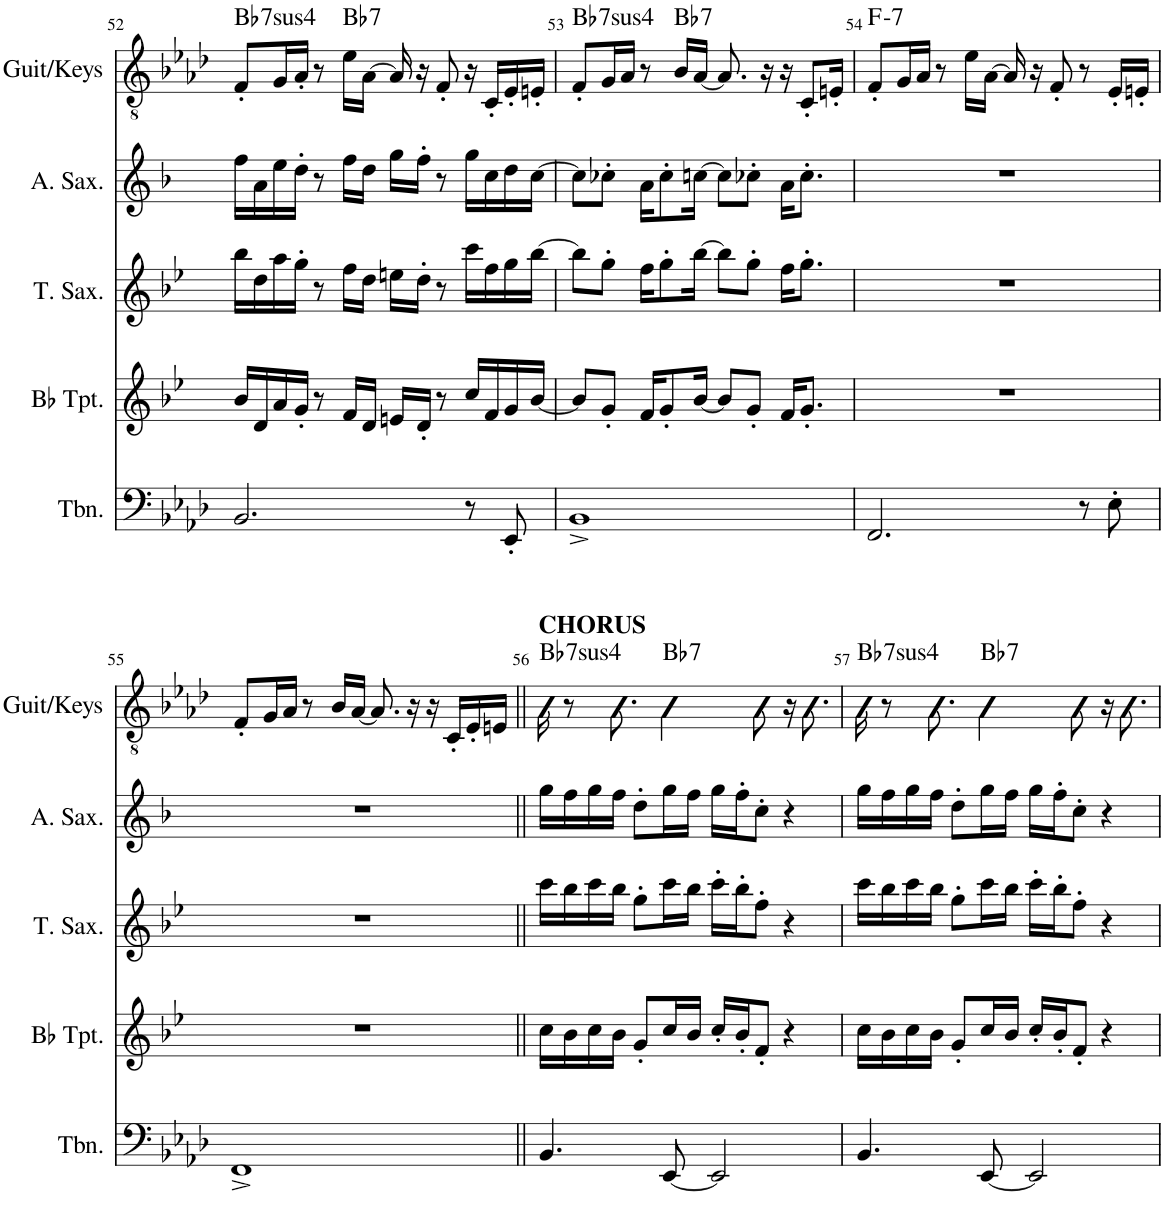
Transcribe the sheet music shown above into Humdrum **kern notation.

**kern	**kern	**kern	**kern	**kern	**harte
*part5	*part4	*part3	*part2	*part1	*part1
*staff5	*staff4	*staff3	*staff2	*staff1	*
*I"Trombone	*I"Bb Trumpet	*I"Tenor Saxophone	*I"Alto Saxophone	*I"Guit/Keys	*
*I'Tbn.	*I'Bb Tpt.	*I'T. Sax.	*I'A. Sax.	*I'Guit/Keys	*
!!LO:PB:g=z
*clefF4	*clefG2	*clefG2	*clefG2	*clefGv2	*
*	*Trd1c2	*Trd8c14	*Trd5c9	*	*
*k[b-e-a-d-]	*k[b-e-]	*k[b-e-]	*k[b-]	*k[b-e-a-d-]	*
*M4/4	*M4/4	*M4/4	*M4/4	*M4/4	*
=52	=52	=52	=52	=52	=52
!	!	!	!	!	!LO:H:kt=74
2.BB-/	16b-/LL	16bb-\LL	16ff\LL	8F'/L	Bb:sus4(7)
.	16d/	16dd\	16a\	.	.
.	16a/	16aa\	16ee\	16G/L	.
.	16g'/JJ	16gg'\JJ	16dd'\JJ	16A-'/JJ	.
.	8r	8r	8r	8r	.
!	!	!	!	!	!LO:H:kt=7
.	16f/LL	16ff\LL	16ff\LL	16e-\LL	Bb:7
.	16d/JJ	16dd\JJ	16dd\JJ	[16A-\JJ	.
.	16en/LL	16een\LL	16gg\LL	16A-/]	.
.	16d'/JJ	16dd'\JJ	16ff'\JJ	16r	.
.	8r	8r	8r	8F'/	.
8r	16cc/LL	16ccc\LL	16gg\LL	16r	.
.	16f/	16ff\	16cc\	16C'/LL	.
8EE-'/	16g/	16gg\	16dd\	16E-'/	.
.	[16b-/JJ	[16bb-\JJ	[16cc\JJ	16En'/JJ	.
=53	=53	=53	=53	=53	=53
!	!	!	!	!	!LO:H:kt=74
1BB-^	8b-/L]	8bb-\L]	8cc\L]	8F'/L	Bb:sus4(7)
.	8g'/J	8gg'\J	8cc-X'\J	16G/L	.
.	.	.	.	16A-/JJ	.
.	16f/KL	16ff\KL	16a\KL	8r	.
.	8g'/	8gg'\	8cc-'\	.	.
!	!	!	!	!	!LO:H:kt=7
.	.	.	.	16B-/LL	Bb:7
.	[16b-/Jk	[16bb-\Jk	[16ccn\Jk	[16A-/JJ	.
.	8b-/L]	8bb-\L]	8cc\L]	8.A-/]	.
.	8g'/J	8gg'\J	8cc-X'\J	.	.
.	.	.	.	16r	.
.	16f/KL	16ff\KL	16a\KL	16r	.
.	8.g'/J	8.gg'\J	8.cc-'\J	8C'/L	.
.	.	.	.	16En'/Jk	.
=54	=54	=54	=54	=54	=54
!	!	!	!	!	!LO:H:kt=7
2.FF/	1r	1r	1r	8F'/L	F:min7
.	.	.	.	16G/L	.
.	.	.	.	16A-/JJ	.
.	.	.	.	8r	.
.	.	.	.	16e-\LL	.
.	.	.	.	[16A-\JJ	.
.	.	.	.	16A-/]	.
.	.	.	.	16r	.
.	.	.	.	8F'/	.
8r	.	.	.	8r	.
8E-'\	.	.	.	16E-'/LL	.
.	.	.	.	16En'/JJ	.
!!LO:LB:g=z
=55	=55	=55	=55	=55	=55
1FF^	1r	1r	1r	8F'/L	.
.	.	.	.	16G/L	.
.	.	.	.	16A-/JJ	.
.	.	.	.	8r	.
.	.	.	.	16B-/LL	.
.	.	.	.	[16A-/JJ	.
.	.	.	.	8.A-/]	.
.	.	.	.	16r	.
.	.	.	.	16r	.
.	.	.	.	16C'/LL	.
.	.	.	.	16E-'/	.
.	.	.	.	16En/JJ	.
=56||	=56||	=56||	=56||	=56||	=56||
!	!	!	!	!LO:TX:a:B:t=CHORUS	!LO:H:kt=74
4.BB-/	16cc\LL	16ccc\LL	16gg\LL	16B-\	Bb:sus4(7)
.	16b-\	16bb-\	16ff\	8r	.
.	16cc\	16ccc\	16gg\	.	.
.	16b-\JJ	16bb-\JJ	16ff\JJ	8.B-\	.
.	8g'/L	8gg'\L	8dd'\L	.	.
!	!	!	!	!	!LO:H:kt=7
[8EE-/	16cc/L	16ccc\L	16gg\L	4B-\	Bb:7
.	16b-/JJ	16bb-\JJ	16ff\JJ	.	.
2EE-/]	16cc'/LL	16ccc'\LL	16gg\LL	.	.
.	16b-'/J	16bb-'\J	16ff'\J	.	.
.	8f'/J	8ff'\J	8cc'\J	8B-\	.
.	4r	4r	4r	16r	.
.	.	.	.	8.B-\	.
=57	=57	=57	=57	=57	=57
!	!	!	!	!	!LO:H:kt=74
4.BB-/	16cc\LL	16ccc\LL	16gg\LL	16B-\	Bb:sus4(7)
.	16b-\	16bb-\	16ff\	8r	.
.	16cc\	16ccc\	16gg\	.	.
.	16b-\JJ	16bb-\JJ	16ff\JJ	8.B-\	.
.	8g'/L	8gg'\L	8dd'\L	.	.
!	!	!	!	!	!LO:H:kt=7
[8EE-/	16cc/L	16ccc\L	16gg\L	4B-\	Bb:7
.	16b-/JJ	16bb-\JJ	16ff\JJ	.	.
2EE-/]	16cc'/LL	16ccc'\LL	16gg\LL	.	.
.	16b-'/J	16bb-'\J	16ff'\J	.	.
.	8f'/J	8ff'\J	8cc'\J	8B-\	.
.	4r	4r	4r	16r	.
.	.	.	.	8.B-\	.
=	=	=	=	=	=
*-	*-	*-	*-	*-	*-
